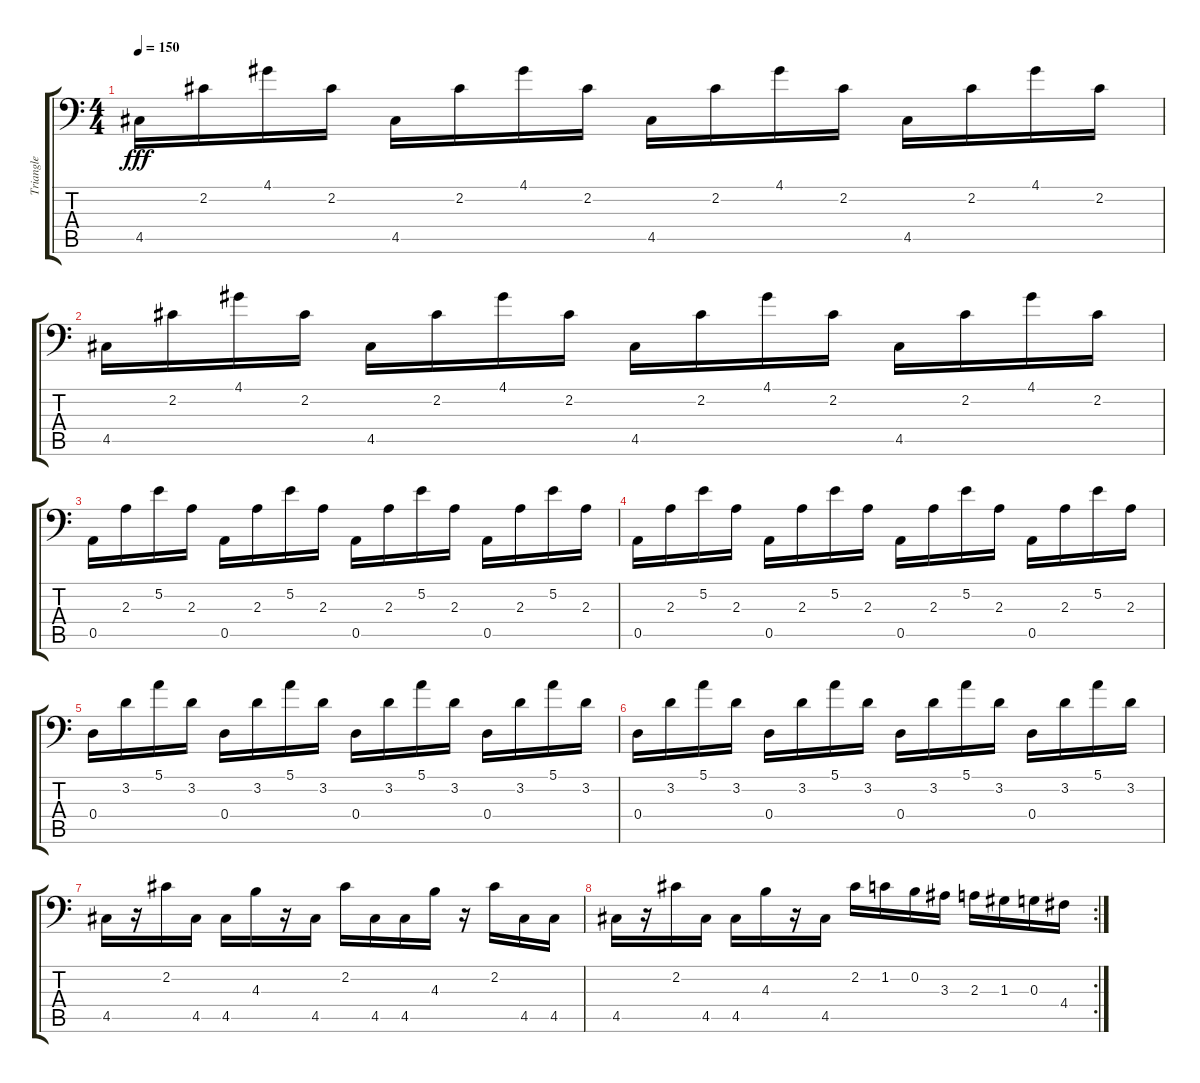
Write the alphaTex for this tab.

\track ("Triangle" "Triangle") {instrument electricbassfinger}
\staff {score tabs}
\tuning (E3 B2 G2 D2 A1 E1) {hide}
\ts (4 4)
\tempo 150
\clef f4
\ks c
4.5.16{dy fff} 2.2.16 4.1.16 2.2.16 4.5.16 2.2.16 4.1.16 2.2.16 4.5.16 2.2.16 4.1.16 2.2.16 4.5.16 2.2.16 4.1.16 2.2.16 |
4.5.16 2.2.16 4.1.16 2.2.16 4.5.16 2.2.16 4.1.16 2.2.16 4.5.16 2.2.16 4.1.16 2.2.16 4.5.16 2.2.16 4.1.16 2.2.16 |
0.5.16 2.3.16 5.2.16 2.3.16 0.5.16 2.3.16 5.2.16 2.3.16 0.5.16 2.3.16 5.2.16 2.3.16 0.5.16 2.3.16 5.2.16 2.3.16 |
0.5.16 2.3.16 5.2.16 2.3.16 0.5.16 2.3.16 5.2.16 2.3.16 0.5.16 2.3.16 5.2.16 2.3.16 0.5.16 2.3.16 5.2.16 2.3.16 |
0.4.16 3.2.16 5.1.16 3.2.16 0.4.16 3.2.16 5.1.16 3.2.16 0.4.16 3.2.16 5.1.16 3.2.16 0.4.16 3.2.16 5.1.16 3.2.16 |
0.4.16 3.2.16 5.1.16 3.2.16 0.4.16 3.2.16 5.1.16 3.2.16 0.4.16 3.2.16 5.1.16 3.2.16 0.4.16 3.2.16 5.1.16 3.2.16 |
4.5.16 r.16 2.2.16 4.5.16 4.5.16 4.3.16 r.16 4.5.16 2.2.16 4.5.16 4.5.16 4.3.16 r.16 2.2.16 4.5.16 4.5.16 |
\rc 2
4.5.16 r.16 2.2.16 4.5.16 4.5.16 4.3.16 r.16 4.5.16 2.2.16 1.2.16 0.2.16 3.3.16 2.3.16 1.3.16 0.3.16 4.4.16
